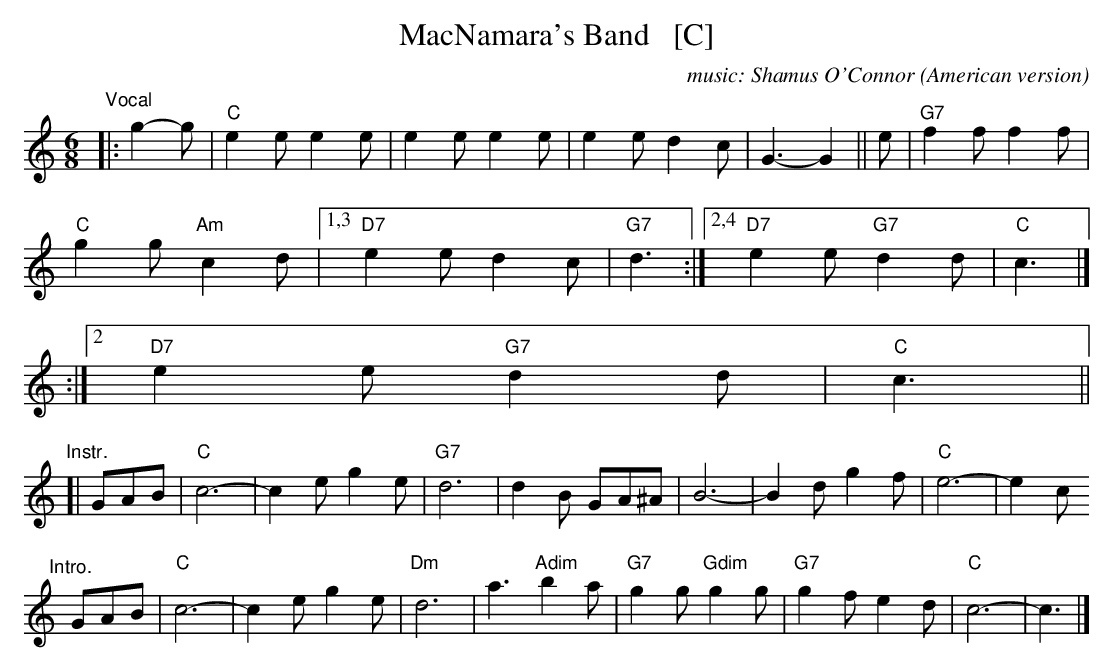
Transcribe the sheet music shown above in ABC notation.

X:1
T: MacNamara's Band   [C]
O: American version
C: music: Shamus O'Connor
L: 1/8
M: 6/8
K: C
"^Vocal"|: g2-g |\
"C"e2e e2e | e2e e2e | e2e d2c | G3- G2 || e | "G7"f2f f2f |
"C"g2g "Am"c2d |1,3 "D7"e2e d2c | "G7"d3 :|2,4 "D7"e2e "G7"d2d | "C"c3 |]
                                                                       :|2 "D7"e2e "G7"d2d | "C"c3 ||
"Instr."[|\
GAB | "C"c6- | c2e g2e | "G7"d6 | d2B GA^A | B6- | B2d g2f | "C"e6- | e2c
"^Intro."[|]\
GAB | "C"c6- | c2e g2e | "Dm"d6 | a3 "Adim"b2a | "G7"g2g "Gdim"g2g | "G7"g2f e2d | "C"c6- | c3 |]
